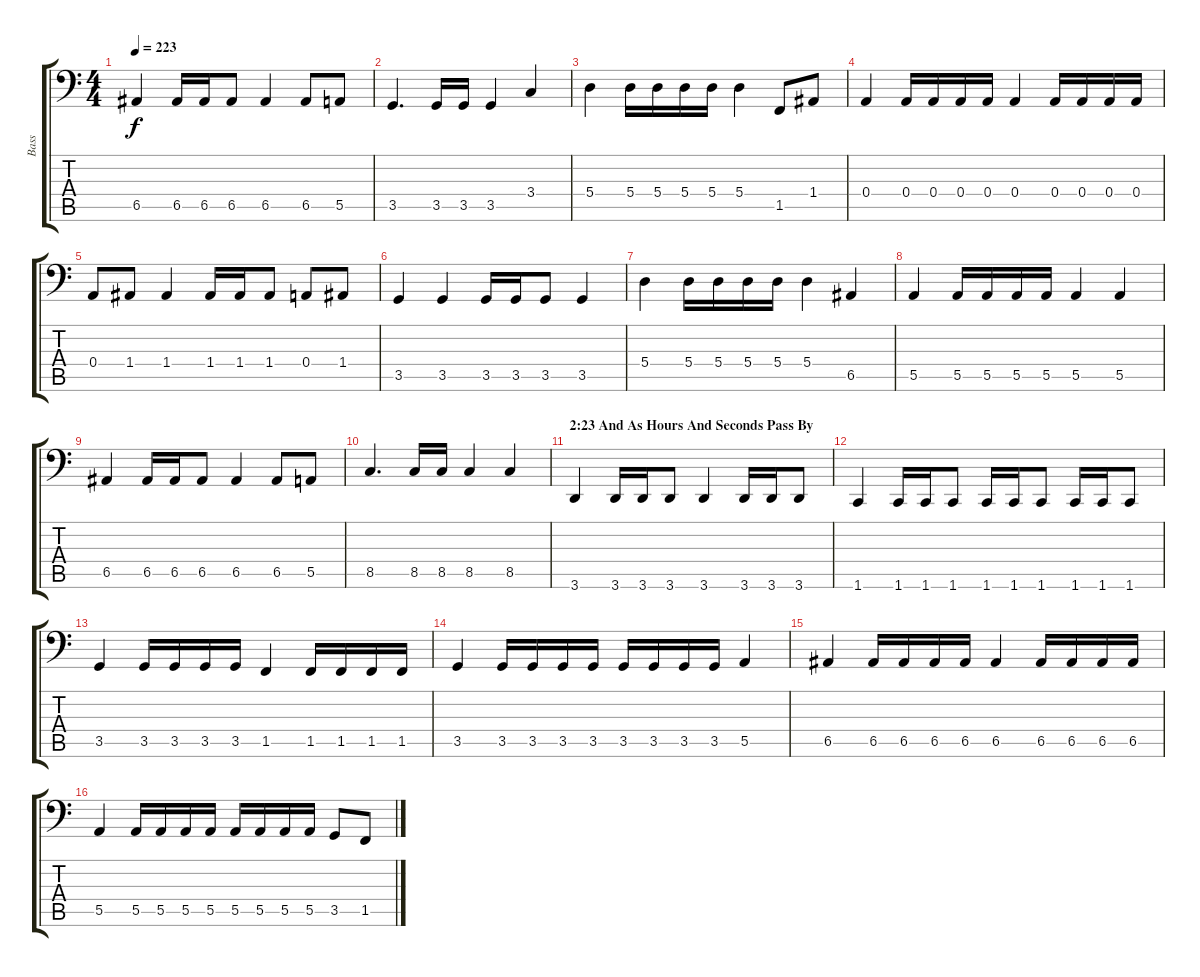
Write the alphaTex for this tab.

\track ("Bass" "Bass") {instrument electricbasspick}
\staff {score tabs}
\tuning (B2 G2 D2 A1 E1 B0) {hide}
\ts (4 4)
\tempo 223
\clef f4
\ks c
6.5.4{dy f} 6.5.16 6.5.16 6.5.8 6.5.4 6.5.8 5.5.8 |
3.5.4{d} 3.5.16 3.5.16 3.5.4 3.4.4 |
5.4.4 5.4.16 5.4.16 5.4.16 5.4.16 5.4.4 1.5.8 1.4.8 |
0.4.4 0.4.16 0.4.16 0.4.16 0.4.16 0.4.4 0.4.16 0.4.16 0.4.16 0.4.16 |
0.4.8 1.4.8 1.4.4 1.4.16 1.4.16 1.4.8 0.4.8 1.4.8 |
3.5.4 3.5.4 3.5.16 3.5.16 3.5.8 3.5.4 |
5.4.4 5.4.16 5.4.16 5.4.16 5.4.16 5.4.4 6.5.4 |
5.5.4 5.5.16 5.5.16 5.5.16 5.5.16 5.5.4 5.5.4 |
6.5.4 6.5.16 6.5.16 6.5.8 6.5.4 6.5.8 5.5.8 |
8.5.4{d} 8.5.16 8.5.16 8.5.4 8.5.4 |
\section ("" "2:23 And As Hours And Seconds Pass By")
3.6.4 3.6.16 3.6.16 3.6.8 3.6.4 3.6.16 3.6.16 3.6.8 |
1.6.4 1.6.16 1.6.16 1.6.8 1.6.16 1.6.16 1.6.8 1.6.16 1.6.16 1.6.8 |
3.5.4 3.5.16 3.5.16 3.5.16 3.5.16 1.5.4 1.5.16 1.5.16 1.5.16 1.5.16 |
3.5.4 3.5.16 3.5.16 3.5.16 3.5.16 3.5.16 3.5.16 3.5.16 3.5.16 5.5.4 |
6.5.4 6.5.16 6.5.16 6.5.16 6.5.16 6.5.4 6.5.16 6.5.16 6.5.16 6.5.16 |
5.5.4 5.5.16 5.5.16 5.5.16 5.5.16 5.5.16 5.5.16 5.5.16 5.5.16 3.5.8 1.5.8
